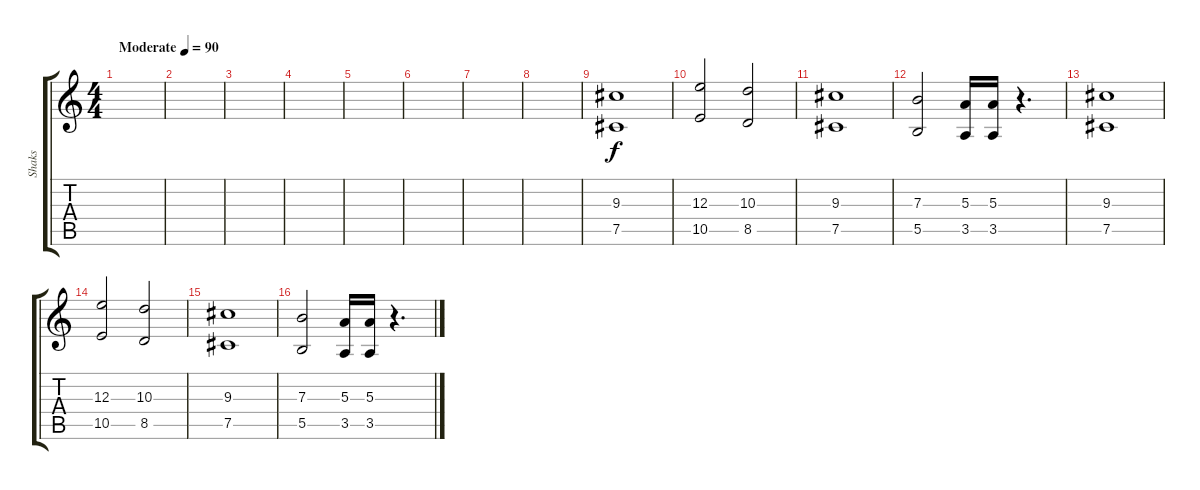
\track ("Shaks" "Shaks") {instrument distortionguitar}
\staff {score tabs}
\tuning (Db4 Ab3 E3 B2 Gb2 Db2) {hide}
\ts (4 4)
\tempo (90 "Moderate")
\clef g2
\ks c
|
|
|
|
|
|
|
|
(9.3 7.5).1 |
(12.3 10.5).2 (10.3 8.5).2 |
(9.3 7.5).1 |
(7.3 5.5).2 (5.3 3.5).16 (5.3 3.5).16 r.4{d} |
(9.3 7.5).1 |
(12.3 10.5).2 (10.3 8.5).2 |
(9.3 7.5).1 |
(7.3 5.5).2 (5.3 3.5).16 (5.3 3.5).16 r.4{d}
